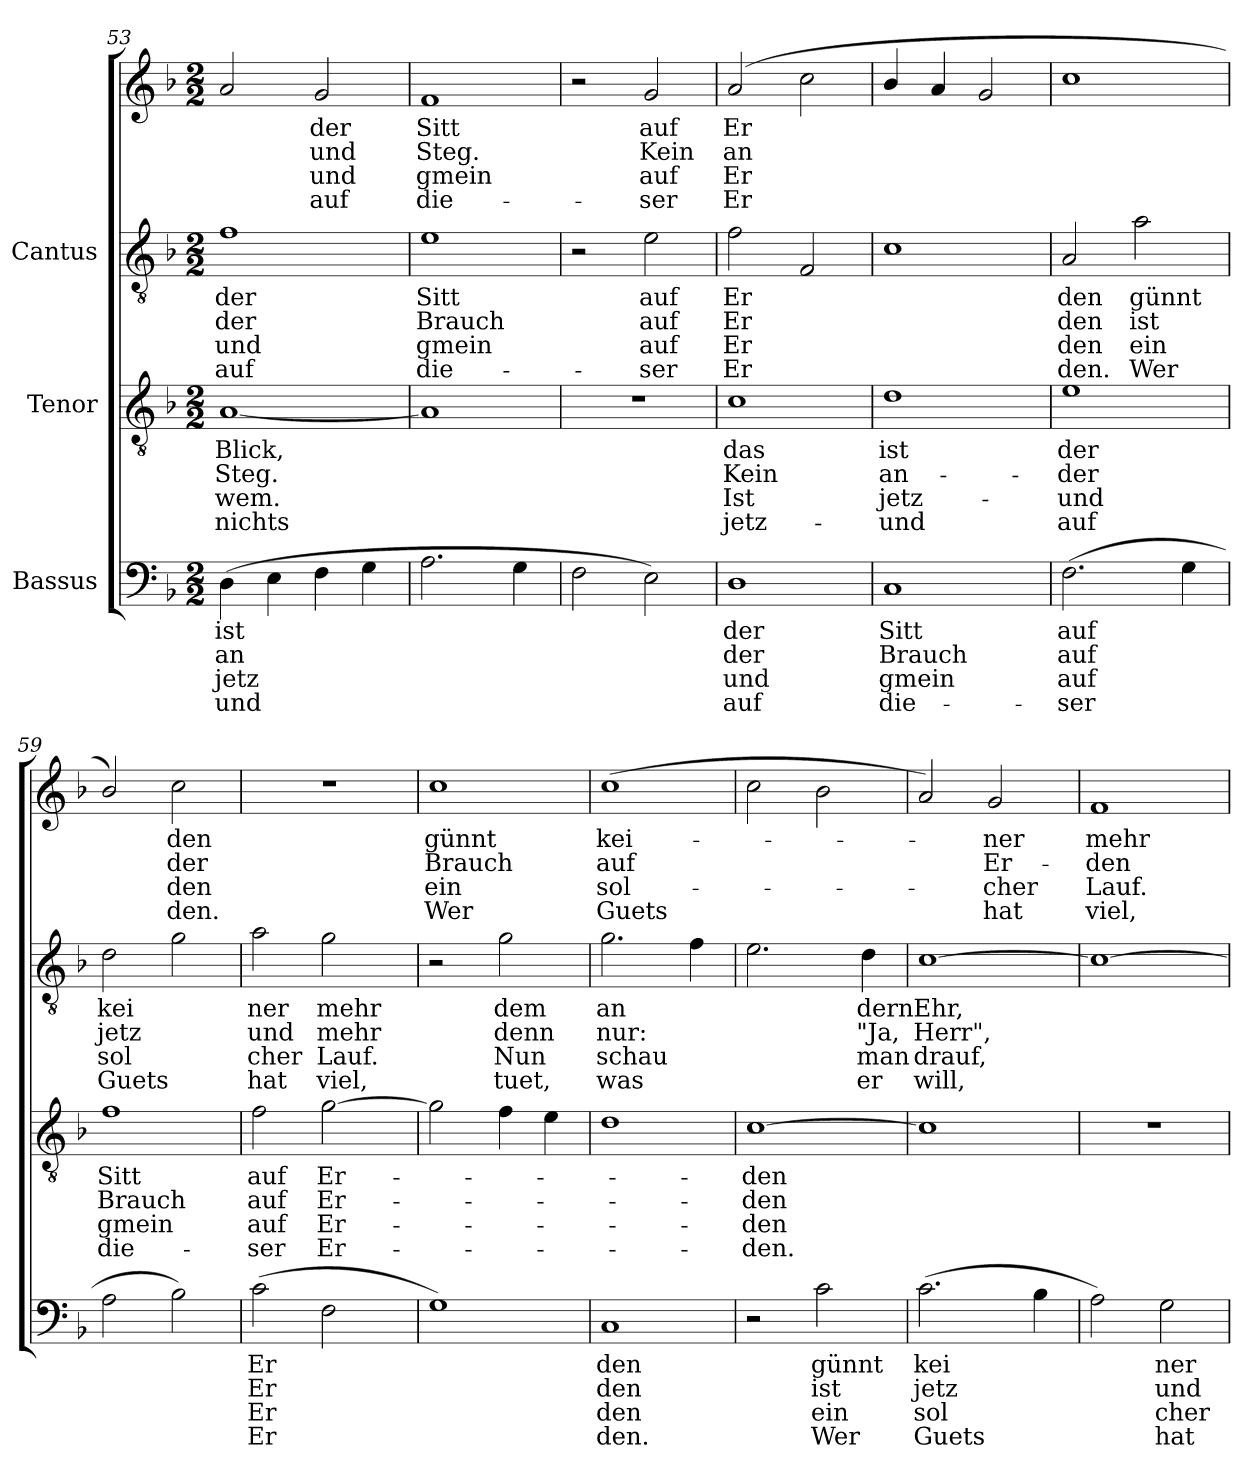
**kern	**text	**text	**text	**text	**kern	**text	**text	**text	**text	**kern	**text	**text	**text	**text	**kern	**text	**text	**text	**text
*part3	*part3	*part3	*part3	*part3	*part2	*part2	*part2	*part2	*part2	*part1	*part1	*part1	*part1	*part1	*part1	*part1	*part1	*part1	*part1
*staff4	*staff4	*staff4	*staff4	*staff4	*staff3	*staff3	*staff3	*staff3	*staff3	*staff2	*staff2	*staff2	*staff2	*staff2	*staff1	*staff1	*staff1	*staff1	*staff1
*I"Bassus	*	*	*	*	*I"Tenor	*	*	*	*	*I"Cantus	*	*	*	*	*	*	*	*	*
!!LO:LB:g=z
*clefF4	*	*	*	*	*clefGv2	*	*	*	*	*clefGv2	*	*	*	*	*clefG2	*	*	*	*
*k[b-]	*	*	*	*	*k[b-]	*	*	*	*	*k[b-]	*	*	*	*	*k[b-]	*	*	*	*
*F:	*	*	*	*	*F:	*	*	*	*	*F:	*	*	*	*	*F:	*	*	*	*
*M2/2	*	*	*	*	*M2/2	*	*	*	*	*M2/2	*	*	*	*	*M2/2	*	*	*	*
=53	=53	=53	=53	=53	=53	=53	=53	=53	=53	=53	=53	=53	=53	=53	=53	=53	=53	=53	=53
!	!LO:LY:b:cj	!LO:LY:b:cj	!LO:LY:b:cj	!LO:LY:b:cj	!	!LO:LY:b:cj	!LO:LY:b:cj	!LO:LY:b:cj	!LO:LY:b:cj	!	!LO:LY:b:cj	!LO:LY:b:cj	!LO:LY:b:cj	!LO:LY:b:cj	!	!LO:LY:b:cj	!LO:LY:b:cj	!LO:LY:b:cj	!LO:LY:b:cj
(>4D\	-ist	an-	-jetz-	-und	[<1A	Blick,	Steg.	wem.	nichts	1f	der	der	und	auf	2a/	.	.	.	.
!	!LO:LY:b:cj	!LO:LY:b:cj	!LO:LY:b:cj	!LO:LY:b:cj	!	!	!	!	!	!	!	!	!	!	!	!	!	!	!
4E\	.	-	--	-	.	.	.	.	.	.	.	.	.	.	.	.	.	.	.
!	!LO:LY:b:cj	!LO:LY:b:cj	!LO:LY:b:cj	!LO:LY:b:cj	!	!	!	!	!	!	!	!	!	!	!	!LO:LY:b:cj	!LO:LY:b:cj	!LO:LY:b:cj	!LO:LY:b:cj
4F\	.	-	--	-	.	.	.	.	.	.	.	.	.	.	2g/	der	und	und	auf
!	!LO:LY:b:cj	!LO:LY:b:cj	!LO:LY:b:cj	!LO:LY:b:cj	!	!	!	!	!	!	!	!	!	!	!	!	!	!	!
4G\	.	-	--	-	.	.	.	.	.	.	.	.	.	.	.	.	.	.	.
!!LO:PB:g=z
=54	=54	=54	=54	=54	=54	=54	=54	=54	=54	=54	=54	=54	=54	=54	=54	=54	=54	=54	=54
!	!	!	!	!	!	!	!	!	!	!	!LO:LY:b:cj	!LO:LY:b:cj	!LO:LY:b:cj	!LO:LY:b:cj	!	!LO:LY:b:cj	!LO:LY:b:cj	!LO:LY:b:cj	!LO:LY:b:cj
2.A\	.	.	.	.	1A]	.	.	.	.	1e	-Sitt	Brauch	gmein	die-	1f	Sitt	Steg.	gmein	die-
4G\	.	.	.	.	.	.	.	.	.	.	.	.	.	.	.	.	.	.	.
!!LO:LB:g=z
=55	=55	=55	=55	=55	=55	=55	=55	=55	=55	=55	=55	=55	=55	=55	=55	=55	=55	=55	=55
2F\	.	.	.	.	1r	.	.	.	.	2r	.	.	.	.	2r	.	.	.	.
!	!	!	!	!	!	!	!	!	!	!	!LO:LY:b:cj	!LO:LY:b:cj	!LO:LY:b:cj	!LO:LY:b:cj	!	!LO:LY:b:cj	!LO:LY:b:cj	!LO:LY:b:cj	!LO:LY:b:cj
2E\)	.	.	.	.	.	.	.	.	.	2e\	auf	auf	auf	ser	2g/	-auf	Kein	auf	ser
!!LO:PB:g=z
=56	=56	=56	=56	=56	=56	=56	=56	=56	=56	=56	=56	=56	=56	=56	=56	=56	=56	=56	=56
!	!LO:LY:b:cj	!LO:LY:b:cj	!LO:LY:b:cj	!LO:LY:b:cj	!	!LO:LY:b:cj	!LO:LY:b:cj	!LO:LY:b:cj	!LO:LY:b:cj	!	!LO:LY:b:cj	!LO:LY:b:cj	!LO:LY:b:cj	!LO:LY:b:cj	!	!LO:LY:b:cj	!LO:LY:b:cj	!LO:LY:b:cj	!LO:LY:b:cj
1D	der	der	und	auf	1c	das	Kein	Ist	jetz-	2f\	-Er-	-Er-	-Er-	-Er-	(<2a/	Er-	-an-	-Er-	-Er-
!	!	!	!	!	!	!	!	!	!	!	!LO:LY:b:cj	!LO:LY:b:cj	!LO:LY:b:cj	!LO:LY:b:cj	!	!LO:LY:b:cj	!LO:LY:b:cj	!LO:LY:b:cj	!LO:LY:b:cj
.	.	.	.	.	.	.	.	.	.	2F/	--	--	--	--	2cc\	--	--	--	--
!!LO:LB:g=z
=57	=57	=57	=57	=57	=57	=57	=57	=57	=57	=57	=57	=57	=57	=57	=57	=57	=57	=57	=57
!	!LO:LY:b:cj	!LO:LY:b:cj	!LO:LY:b:cj	!LO:LY:b:cj	!	!LO:LY:b:cj	!LO:LY:b:cj	!LO:LY:b:cj	!LO:LY:b:cj	!	!	!	!	!	!	!	!	!	!
1C	Sitt	Brauch	gmein	die-	1d	-ist	an-	-jetz-	-und	1c	.	.	.	.	4b-/	.	.	.	.
.	.	.	.	.	.	.	.	.	.	.	.	.	.	.	4a/	.	.	.	.
.	.	.	.	.	.	.	.	.	.	.	.	.	.	.	2g/	.	.	.	.
!!LO:PB:g=z
=58	=58	=58	=58	=58	=58	=58	=58	=58	=58	=58	=58	=58	=58	=58	=58	=58	=58	=58	=58
!	!LO:LY:b:cj	!LO:LY:b:cj	!LO:LY:b:cj	!LO:LY:b:cj	!	!LO:LY:b:cj	!LO:LY:b:cj	!LO:LY:b:cj	!LO:LY:b:cj	!	!LO:LY:b:cj	!LO:LY:b:cj	!LO:LY:b:cj	!LO:LY:b:cj	!	!	!	!	!
(>2.F\	-auf	auf	auf	ser	1e	der	der	und	auf	2A/	-den	den	den	den.	1cc	.	.	.	.
!	!	!	!	!	!	!	!	!	!	!	!LO:LY:b:cj	!LO:LY:b:cj	!LO:LY:b:cj	!LO:LY:b:cj	!	!	!	!	!
.	.	.	.	.	.	.	.	.	.	2a\	günnt	ist	ein	Wer	.	.	.	.	.
!	!LO:LY:b:cj	!LO:LY:b:cj	!LO:LY:b:cj	!LO:LY:b:cj	!	!	!	!	!	!	!	!	!	!	!	!	!	!	!
4G\	.	.	.	.	.	.	.	.	.	.	.	.	.	.	.	.	.	.	.
!!LO:LB:g=z
=59	=59	=59	=59	=59	=59	=59	=59	=59	=59	=59	=59	=59	=59	=59	=59	=59	=59	=59	=59
!	!	!	!	!	!	!LO:LY:b:cj	!LO:LY:b:cj	!LO:LY:b:cj	!LO:LY:b:cj	!	!LO:LY:b:cj	!LO:LY:b:cj	!LO:LY:b:cj	!LO:LY:b:cj	!	!LO:LY:b:cj	!LO:LY:b:cj	!LO:LY:b:cj	!LO:LY:b:cj
2A\	.	.	.	.	1f	Sitt	Brauch	gmein	die-	2d\	kei-	-jetz-	-sol-	-Guets	2b-/)	.	.	.	.
!	!	!	!	!	!	!	!	!	!	!	!LO:LY:b:cj	!LO:LY:b:cj	!LO:LY:b:cj	!LO:LY:b:cj	!	!LO:LY:b:cj	!LO:LY:b:cj	!LO:LY:b:cj	!LO:LY:b:cj
2B-\)	.	.	.	.	.	.	.	.	.	2g\	-	--	--	-	2cc\	den	der	den	den.
!!LO:PB:g=z
=60	=60	=60	=60	=60	=60	=60	=60	=60	=60	=60	=60	=60	=60	=60	=60	=60	=60	=60	=60
!	!LO:LY:b:cj	!LO:LY:b:cj	!LO:LY:b:cj	!LO:LY:b:cj	!	!LO:LY:b:cj	!LO:LY:b:cj	!LO:LY:b:cj	!LO:LY:b:cj	!	!LO:LY:b:cj	!LO:LY:b:cj	!LO:LY:b:cj	!LO:LY:b:cj	!	!	!	!	!
(>2c\	Er-	-Er-	-Er-	-Er-	2f\	-auf	auf	auf	ser	2a\	ner	und	cher	hat	1r	.	.	.	.
!	!LO:LY:b:cj	!LO:LY:b:cj	!LO:LY:b:cj	!LO:LY:b:cj	!	!LO:LY:b:cj	!LO:LY:b:cj	!LO:LY:b:cj	!LO:LY:b:cj	!	!LO:LY:b:cj	!LO:LY:b:cj	!LO:LY:b:cj	!LO:LY:b:cj	!	!	!	!	!
2F\	--	--	--	--	[>2g\	Er-	-Er-	-Er-	-Er-	2g\	mehr	mehr	Lauf.	viel,	.	.	.	.	.
=61	=61	=61	=61	=61	=61	=61	=61	=61	=61	=61	=61	=61	=61	=61	=61	=61	=61	=61	=61
!	!	!	!	!	!	!	!	!	!	!	!	!	!	!	!	!LO:LY:b:cj	!LO:LY:b:cj	!LO:LY:b:cj	!LO:LY:b:cj
1G)	.	.	.	.	2g\]	.	.	.	.	2r	.	.	.	.	1cc	günnt	Brauch	ein	Wer
!	!	!	!	!	!	!	!	!	!	!	!LO:LY:b:cj	!LO:LY:b:cj	!LO:LY:b:cj	!LO:LY:b:cj	!	!	!	!	!
.	.	.	.	.	4f\	.	.	.	.	2g\	dem	denn	Nun	tuet,	.	.	.	.	.
.	.	.	.	.	4e\	.	.	.	.	.	.	.	.	.	.	.	.	.	.
=62	=62	=62	=62	=62	=62	=62	=62	=62	=62	=62	=62	=62	=62	=62	=62	=62	=62	=62	=62
!	!LO:LY:b:cj	!LO:LY:b:cj	!LO:LY:b:cj	!LO:LY:b:cj	!	!	!	!	!	!	!LO:LY:b:cj	!LO:LY:b:cj	!LO:LY:b:cj	!LO:LY:b:cj	!	!LO:LY:b:cj	!LO:LY:b:cj	!LO:LY:b:cj	!LO:LY:b:cj
1C	-den	den	den	den.	1d	.	.	.	.	2.g\	an-	-nur:	schau	was	(>1cc	kei-	-auf	sol-	-Guets
!	!	!	!	!	!	!	!	!	!	!	!LO:LY:b:cj	!LO:LY:b:cj	!LO:LY:b:cj	!LO:LY:b:cj	!	!	!	!	!
.	.	.	.	.	.	.	.	.	.	4f\	-	-	.	.	.	.	.	.	.
=63	=63	=63	=63	=63	=63	=63	=63	=63	=63	=63	=63	=63	=63	=63	=63	=63	=63	=63	=63
!	!	!	!	!	!	!LO:LY:b:cj	!LO:LY:b:cj	!LO:LY:b:cj	!LO:LY:b:cj	!	!LO:LY:b:cj	!LO:LY:b:cj	!LO:LY:b:cj	!LO:LY:b:cj	!	!	!	!	!
2r	.	.	.	.	[>1c	-den	den	den	den.	2.e\	.	.	.	.	2cc\	.	.	.	.
!	!LO:LY:b:cj	!LO:LY:b:cj	!LO:LY:b:cj	!LO:LY:b:cj	!	!	!	!	!	!	!	!	!	!	!	!	!	!	!
2c\	günnt	ist	ein	Wer	.	.	.	.	.	.	.	.	.	.	2b-\	.	.	.	.
!	!	!	!	!	!	!	!	!	!	!	!LO:LY:b:cj	!LO:LY:b:cj	!LO:LY:b:cj	!LO:LY:b:cj	!	!	!	!	!
.	.	.	.	.	.	.	.	.	.	4d\	dern	"Ja,	man	er	.	.	.	.	.
=64	=64	=64	=64	=64	=64	=64	=64	=64	=64	=64	=64	=64	=64	=64	=64	=64	=64	=64	=64
!	!LO:LY:b:cj	!LO:LY:b:cj	!LO:LY:b:cj	!LO:LY:b:cj	!	!	!	!	!	!	!LO:LY:b:cj	!LO:LY:b:cj	!LO:LY:b:cj	!LO:LY:b:cj	!	!LO:LY:b:cj	!LO:LY:b:cj	!LO:LY:b:cj	!LO:LY:b:cj
(>2.c\	kei-	-jetz-	-sol-	-Guets	1c]	.	.	.	.	[>1c	Ehr,	Herr",	drauf,	will,	2a/)	.	.	.	.
!	!	!	!	!	!	!	!	!	!	!	!	!	!	!	!	!LO:LY:b:cj	!LO:LY:b:cj	!LO:LY:b:cj	!LO:LY:b:cj
.	.	.	.	.	.	.	.	.	.	.	.	.	.	.	2g/	ner	Er-	-cher	hat
!	!LO:LY:b:cj	!LO:LY:b:cj	!LO:LY:b:cj	!LO:LY:b:cj	!	!	!	!	!	!	!	!	!	!	!	!	!	!	!
4B-\	-	--	--	-	.	.	.	.	.	.	.	.	.	.	.	.	.	.	.
=65	=65	=65	=65	=65	=65	=65	=65	=65	=65	=65	=65	=65	=65	=65	=65	=65	=65	=65	=65
!	!LO:LY:b:cj	!LO:LY:b:cj	!LO:LY:b:cj	!LO:LY:b:cj	!	!	!	!	!	!	!	!	!	!	!	!LO:LY:b:cj	!LO:LY:b:cj	!LO:LY:b:cj	!LO:LY:b:cj
2A\)	.	.	.	.	1r	.	.	.	.	1c_>	.	.	.	.	1f	mehr	den	Lauf.	viel,
!	!LO:LY:b:cj	!LO:LY:b:cj	!LO:LY:b:cj	!LO:LY:b:cj	!	!	!	!	!	!	!	!	!	!	!	!	!	!	!
2G\	ner	und	cher	hat	.	.	.	.	.	.	.	.	.	.	.	.	.	.	.
=	=	=	=	=	=	=	=	=	=	=	=	=	=	=	=	=	=	=	=
*-	*-	*-	*-	*-	*-	*-	*-	*-	*-	*-	*-	*-	*-	*-	*-	*-	*-	*-	*-
